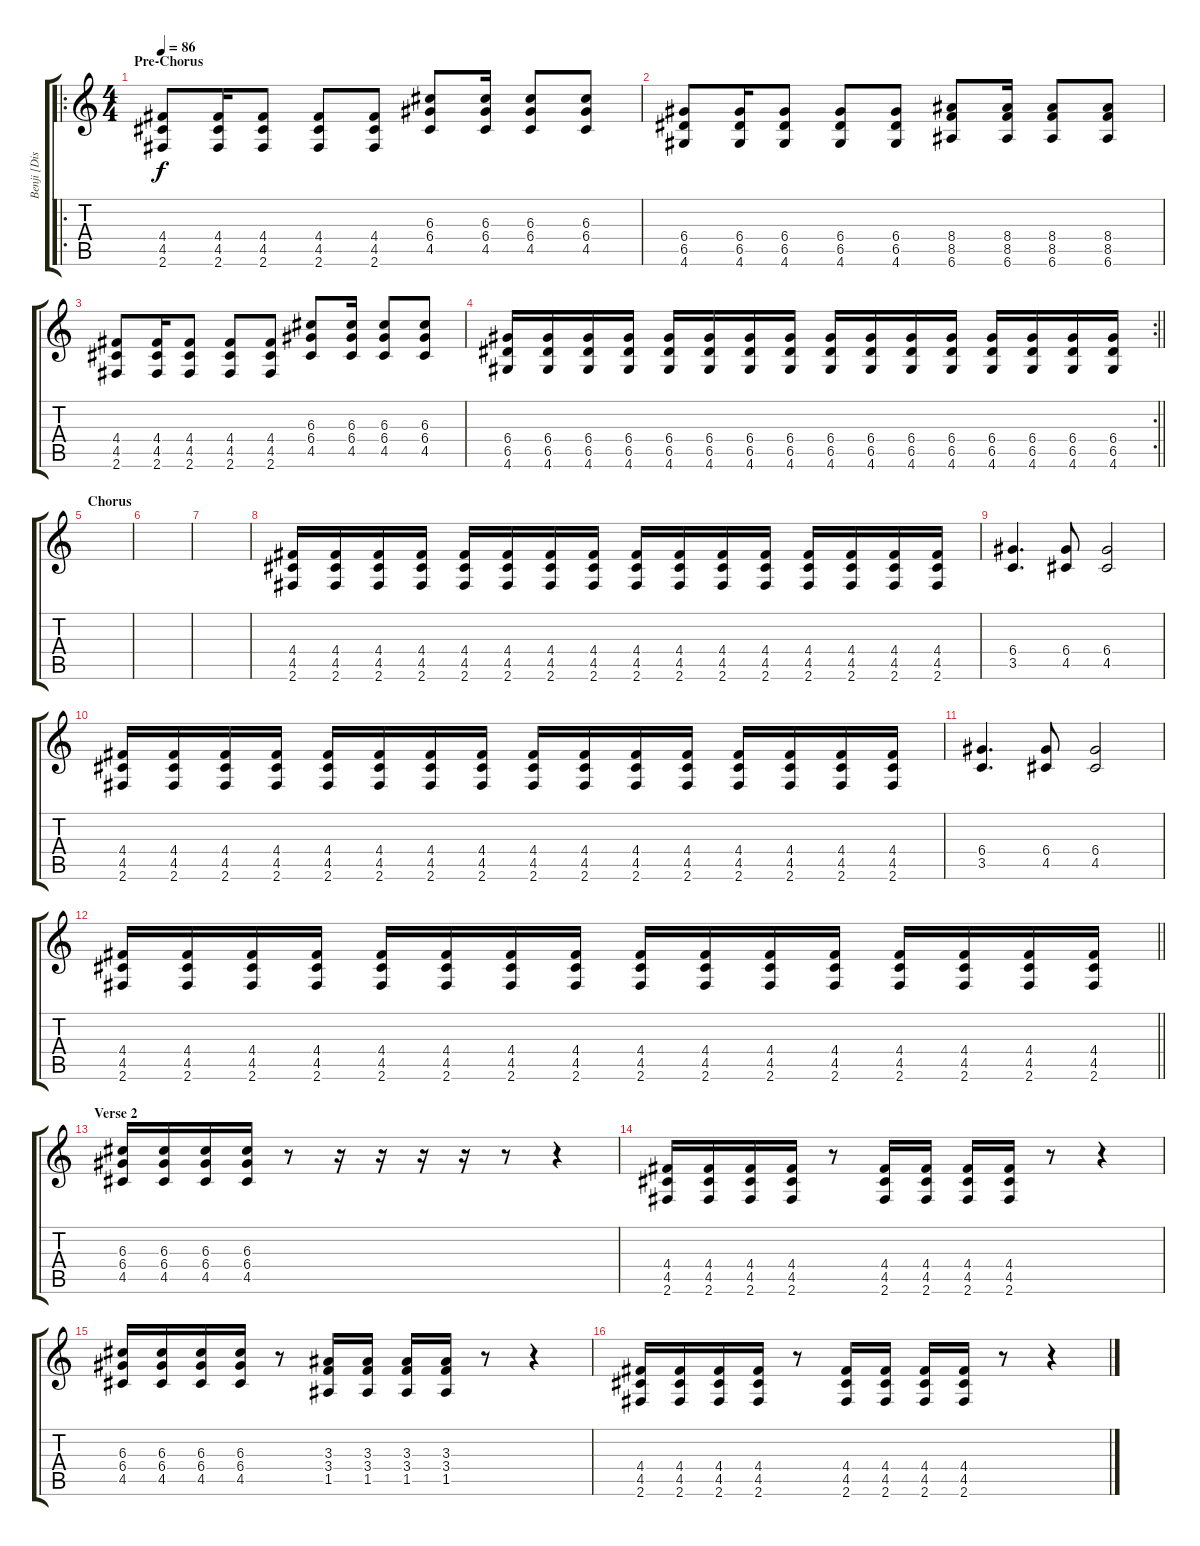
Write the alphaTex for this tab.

\track ("Benji [Distortion]" "Benji [Dis") {instrument distortionguitar}
\staff {score tabs}
\tuning (E4 B3 G3 D3 A2 E2) {hide}
\ro
\ts (4 4)
\section ("" "Pre-Chorus")
\tempo 86
\clef g2
\ks c
(4.4 4.5 2.6).8{dy f} (4.4 4.5 2.6).16 (4.4 4.5 2.6).8 (4.4 4.5 2.6).8 (4.4 4.5 2.6).8 (6.3 6.4 4.5).8 (6.3 6.4 4.5).16 (6.3 6.4 4.5).8 (6.3 6.4 4.5).8 |
(6.4 6.5 4.6).8 (6.4 6.5 4.6).16 (6.4 6.5 4.6).8 (6.4 6.5 4.6).8 (6.4 6.5 4.6).8 (8.4 8.5 6.6).8 (8.4 8.5 6.6).16 (8.4 8.5 6.6).8 (8.4 8.5 6.6).8 |
(4.4 4.5 2.6).8 (4.4 4.5 2.6).16 (4.4 4.5 2.6).8 (4.4 4.5 2.6).8 (4.4 4.5 2.6).8 (6.3 6.4 4.5).8 (6.3 6.4 4.5).16 (6.3 6.4 4.5).8 (6.3 6.4 4.5).8 |
\rc 2
\barLineRight lightlight
(6.4 6.5 4.6).16 (6.4 6.5 4.6).16 (6.4 6.5 4.6).16 (6.4 6.5 4.6).16 (6.4 6.5 4.6).16 (6.4 6.5 4.6).16 (6.4 6.5 4.6).16 (6.4 6.5 4.6).16 (6.4 6.5 4.6).16 (6.4 6.5 4.6).16 (6.4 6.5 4.6).16 (6.4 6.5 4.6).16 (6.4 6.5 4.6).16 (6.4 6.5 4.6).16 (6.4 6.5 4.6).16 (6.4 6.5 4.6).16 |
\section ("" "Chorus")
|
|
|
(4.4 4.5 2.6).16 (4.4 4.5 2.6).16 (4.4 4.5 2.6).16 (4.4 4.5 2.6).16 (4.4 4.5 2.6).16 (4.4 4.5 2.6).16 (4.4 4.5 2.6).16 (4.4 4.5 2.6).16 (4.4 4.5 2.6).16 (4.4 4.5 2.6).16 (4.4 4.5 2.6).16 (4.4 4.5 2.6).16 (4.4 4.5 2.6).16 (4.4 4.5 2.6).16 (4.4 4.5 2.6).16 (4.4 4.5 2.6).16 |
(6.4 3.5).4{d} (6.4 4.5).8 (6.4 4.5).2 |
(4.4 4.5 2.6).16 (4.4 4.5 2.6).16 (4.4 4.5 2.6).16 (4.4 4.5 2.6).16 (4.4 4.5 2.6).16 (4.4 4.5 2.6).16 (4.4 4.5 2.6).16 (4.4 4.5 2.6).16 (4.4 4.5 2.6).16 (4.4 4.5 2.6).16 (4.4 4.5 2.6).16 (4.4 4.5 2.6).16 (4.4 4.5 2.6).16 (4.4 4.5 2.6).16 (4.4 4.5 2.6).16 (4.4 4.5 2.6).16 |
(6.4 3.5).4{d} (6.4 4.5).8 (6.4 4.5).2 |
\barLineRight lightlight
(4.4 4.5 2.6).16 (4.4 4.5 2.6).16 (4.4 4.5 2.6).16 (4.4 4.5 2.6).16 (4.4 4.5 2.6).16 (4.4 4.5 2.6).16 (4.4 4.5 2.6).16 (4.4 4.5 2.6).16 (4.4 4.5 2.6).16 (4.4 4.5 2.6).16 (4.4 4.5 2.6).16 (4.4 4.5 2.6).16 (4.4 4.5 2.6).16 (4.4 4.5 2.6).16 (4.4 4.5 2.6).16 (4.4 4.5 2.6).16 |
\section ("" "Verse 2")
(6.3 6.4 4.5).16 (6.3 6.4 4.5).16 (6.3 6.4 4.5).16 (6.3 6.4 4.5).16 r.8 r.16 r.16 r.16 r.16 r.8 r.4 |
(4.4 4.5 2.6).16 (4.4 4.5 2.6).16 (4.4 4.5 2.6).16 (4.4 4.5 2.6).16 r.8 (4.4 4.5 2.6).16 (4.4 4.5 2.6).16 (4.4 4.5 2.6).16 (4.4 4.5 2.6).16 r.8 r.4 |
(6.3 6.4 4.5).16 (6.3 6.4 4.5).16 (6.3 6.4 4.5).16 (6.3 6.4 4.5).16 r.8 (3.3 3.4 1.5).16 (3.3 3.4 1.5).16 (3.3 3.4 1.5).16 (3.3 3.4 1.5).16 r.8 r.4 |
(4.4 4.5 2.6).16 (4.4 4.5 2.6).16 (4.4 4.5 2.6).16 (4.4 4.5 2.6).16 r.8 (4.4 4.5 2.6).16 (4.4 4.5 2.6).16 (4.4 4.5 2.6).16 (4.4 4.5 2.6).16 r.8 r.4
